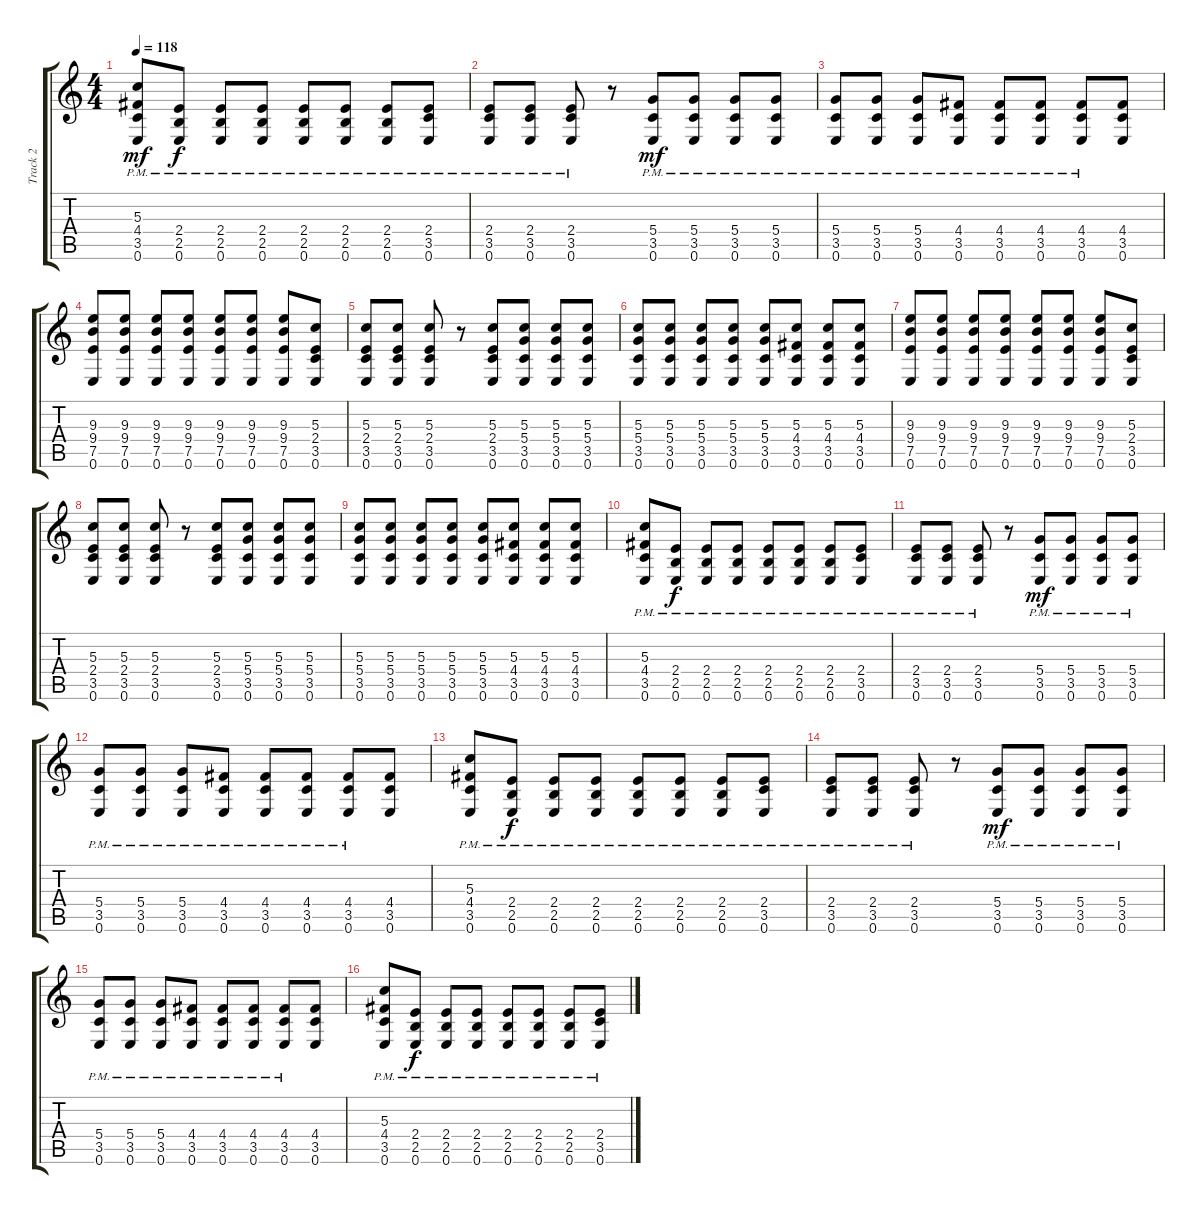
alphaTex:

\track ("Track 2" "Track 2") {instrument distortionguitar}
\staff {score tabs}
\tuning (E4 B3 G3 D3 A2 E2) {hide}
\ts (4 4)
\tempo 118
\clef g2
\ks c
(5.3{pm} 4.4{pm} 3.5{pm} 0.6{pm}).8{dy mf} (2.4{pm} 2.5{pm} 0.6{pm}).8{dy f} (2.4{pm} 2.5{pm} 0.6{pm}).8 (2.4{pm} 2.5{pm} 0.6{pm}).8 (2.4{pm} 2.5{pm} 0.6{pm}).8 (2.4{pm} 2.5{pm} 0.6{pm}).8 (2.4{pm} 2.5{pm} 0.6{pm}).8 (2.4{pm} 3.5{pm} 0.6{pm}).8 |
(2.4{pm} 3.5{pm} 0.6{pm}).8 (2.4{pm} 3.5{pm} 0.6{pm}).8 (2.4{pm} 3.5{pm} 0.6{pm}).8 r.8 (5.4{pm} 3.5{pm} 0.6{pm}).8{dy mf} (5.4{pm} 3.5{pm} 0.6{pm}).8 (5.4{pm} 3.5{pm} 0.6{pm}).8 (5.4{pm} 3.5{pm} 0.6{pm}).8 |
(5.4{pm} 3.5{pm} 0.6{pm}).8 (5.4{pm} 3.5{pm} 0.6{pm}).8 (5.4{pm} 3.5{pm} 0.6{pm}).8 (4.4{pm} 3.5{pm} 0.6{pm}).8 (4.4{pm} 3.5{pm} 0.6{pm}).8 (4.4{pm} 3.5{pm} 0.6{pm}).8 (4.4{pm} 3.5 0.6{pm}).8 (4.4 3.5 0.6).8 |
(9.3 9.4 7.5 0.6).8 (9.3 9.4 7.5 0.6).8 (9.3 9.4 7.5 0.6).8 (9.3 9.4 7.5 0.6).8 (9.3 9.4 7.5 0.6).8 (9.3 9.4 7.5 0.6).8 (9.3 9.4 7.5 0.6).8 (5.3 2.4 3.5 0.6).8 |
(5.3 2.4 3.5 0.6).8 (5.3 2.4 3.5 0.6).8 (5.3 2.4 3.5 0.6).8 r.8 (5.3 2.4 3.5 0.6).8 (5.3 5.4 3.5 0.6).8 (5.3 5.4 3.5 0.6).8 (5.3 5.4 3.5 0.6).8 |
(5.3 5.4 3.5 0.6).8 (5.3 5.4 3.5 0.6).8 (5.3 5.4 3.5 0.6).8 (5.3 5.4 3.5 0.6).8 (5.3 5.4 3.5 0.6).8 (5.3 4.4 3.5 0.6).8 (5.3 4.4 3.5 0.6).8 (5.3 4.4 3.5 0.6).8 |
(9.3 9.4 7.5 0.6).8 (9.3 9.4 7.5 0.6).8 (9.3 9.4 7.5 0.6).8 (9.3 9.4 7.5 0.6).8 (9.3 9.4 7.5 0.6).8 (9.3 9.4 7.5 0.6).8 (9.3 9.4 7.5 0.6).8 (5.3 2.4 3.5 0.6).8 |
(5.3 2.4 3.5 0.6).8 (5.3 2.4 3.5 0.6).8 (5.3 2.4 3.5 0.6).8 r.8 (5.3 2.4 3.5 0.6).8 (5.3 5.4 3.5 0.6).8 (5.3 5.4 3.5 0.6).8 (5.3 5.4 3.5 0.6).8 |
(5.3 5.4 3.5 0.6).8 (5.3 5.4 3.5 0.6).8 (5.3 5.4 3.5 0.6).8 (5.3 5.4 3.5 0.6).8 (5.3 5.4 3.5 0.6).8 (5.3 4.4 3.5 0.6).8 (5.3 4.4 3.5 0.6).8 (5.3 4.4 3.5 0.6).8 |
(5.3{pm} 4.4{pm} 3.5{pm} 0.6{pm}).8 (2.4{pm} 2.5{pm} 0.6{pm}).8{dy f} (2.4{pm} 2.5{pm} 0.6{pm}).8 (2.4{pm} 2.5{pm} 0.6{pm}).8 (2.4{pm} 2.5{pm} 0.6{pm}).8 (2.4{pm} 2.5{pm} 0.6{pm}).8 (2.4{pm} 2.5{pm} 0.6{pm}).8 (2.4{pm} 3.5{pm} 0.6{pm}).8 |
(2.4{pm} 3.5{pm} 0.6{pm}).8 (2.4{pm} 3.5{pm} 0.6{pm}).8 (2.4{pm} 3.5{pm} 0.6{pm}).8 r.8 (5.4{pm} 3.5{pm} 0.6{pm}).8{dy mf} (5.4{pm} 3.5{pm} 0.6{pm}).8 (5.4{pm} 3.5{pm} 0.6{pm}).8 (5.4{pm} 3.5{pm} 0.6{pm}).8 |
(5.4{pm} 3.5{pm} 0.6{pm}).8 (5.4{pm} 3.5{pm} 0.6{pm}).8 (5.4{pm} 3.5{pm} 0.6{pm}).8 (4.4{pm} 3.5{pm} 0.6{pm}).8 (4.4{pm} 3.5{pm} 0.6{pm}).8 (4.4{pm} 3.5{pm} 0.6{pm}).8 (4.4{pm} 3.5 0.6{pm}).8 (4.4 3.5 0.6).8 |
(5.3{pm} 4.4{pm} 3.5{pm} 0.6{pm}).8 (2.4{pm} 2.5{pm} 0.6{pm}).8{dy f} (2.4{pm} 2.5{pm} 0.6{pm}).8 (2.4{pm} 2.5{pm} 0.6{pm}).8 (2.4{pm} 2.5{pm} 0.6{pm}).8 (2.4{pm} 2.5{pm} 0.6{pm}).8 (2.4{pm} 2.5{pm} 0.6{pm}).8 (2.4{pm} 3.5{pm} 0.6{pm}).8 |
(2.4{pm} 3.5{pm} 0.6{pm}).8 (2.4{pm} 3.5{pm} 0.6{pm}).8 (2.4{pm} 3.5{pm} 0.6{pm}).8 r.8 (5.4{pm} 3.5{pm} 0.6{pm}).8{dy mf} (5.4{pm} 3.5{pm} 0.6{pm}).8 (5.4{pm} 3.5{pm} 0.6{pm}).8 (5.4{pm} 3.5{pm} 0.6{pm}).8 |
(5.4{pm} 3.5{pm} 0.6{pm}).8 (5.4{pm} 3.5{pm} 0.6{pm}).8 (5.4{pm} 3.5{pm} 0.6{pm}).8 (4.4{pm} 3.5{pm} 0.6{pm}).8 (4.4{pm} 3.5{pm} 0.6{pm}).8 (4.4{pm} 3.5{pm} 0.6{pm}).8 (4.4{pm} 3.5 0.6{pm}).8 (4.4 3.5 0.6).8 |
(5.3{pm} 4.4{pm} 3.5{pm} 0.6{pm}).8 (2.4{pm} 2.5{pm} 0.6{pm}).8{dy f} (2.4{pm} 2.5{pm} 0.6{pm}).8 (2.4{pm} 2.5{pm} 0.6{pm}).8 (2.4{pm} 2.5{pm} 0.6{pm}).8 (2.4{pm} 2.5{pm} 0.6{pm}).8 (2.4{pm} 2.5{pm} 0.6{pm}).8 (2.4{pm} 3.5{pm} 0.6{pm}).8
